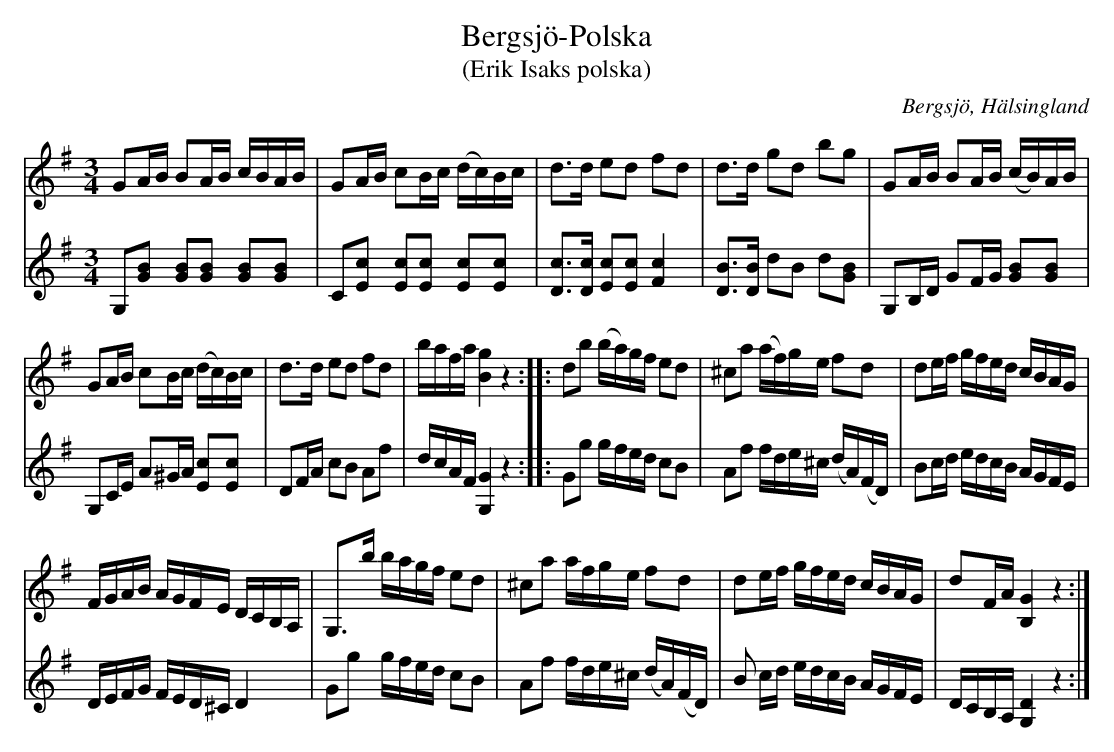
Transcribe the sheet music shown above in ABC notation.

X:1
T:Bergsjö-Polska
T:(Erik Isaks polska)
O:Bergsjö, Hälsingland
M:3/4
L:1/16
K:G
V:1
G2AB B2AB cBAB|G2AB c2Bc (dc)Bc|d3d e2d2 f2d2|d3d g2d2 b2g2| G2AB B2AB (cB)AB|
G2AB c2Bc (dc)Bc|d3d e2d2 f2d2|bafa [g4B4] z4::d2b2 (ba)gf e2d2|^c2a2 (af)ge f2d2|d2ef gfed cBAG|
FGAB AGFE DCB,A,|G,2>b2 bagf e2d2|^c2a2 afge f2d2|d2ef gfed cBAG| d2FA [G4B,4] z4 :|
V:2
G,2[G2B2] [G2B2][G2B2] [G2B2][G2B2] | C2[E2c2] [E2c2][E2c2] [E2c2][E2c2] | [c2D2]>[c2D2] [c2E2][c2E2] [c4F4] | [B2D2]>[B2D2] d2B2 d2[B2G2] | G,2B,D G2FG [G2B2][G2B2] |
G,2CE A2^GA [c2E2][c2E2] | D2FA c2B2 A2f2 | dcAF [G4G,4] z4 :: G2g2 gfed c2B2 | A2f2 fde^c (dA)(FD) | B2cd edcB AGFE |
DEFG FED^C D4 | G2g2 gfed c2B2 | A2f2 fde^c (dA)(FD) | B2 cd edcB AGFE | DCB,A, [G,4D4] z4 :|
